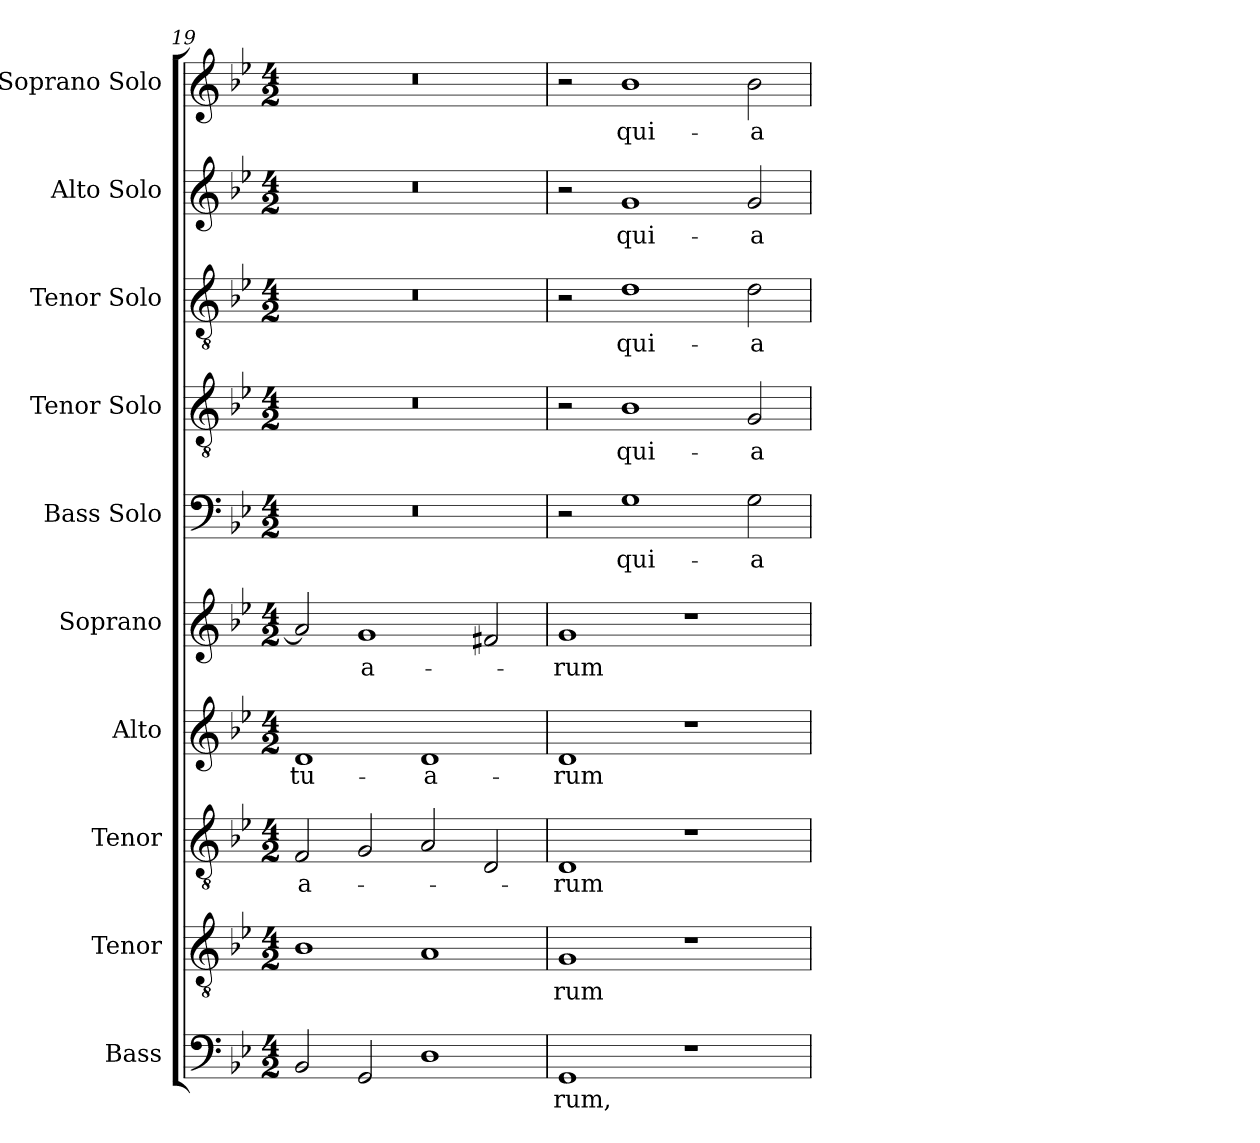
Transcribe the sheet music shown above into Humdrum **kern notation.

**kern	**text	**kern	**text	**kern	**text	**kern	**text	**kern	**text	**kern	**text	**kern	**text	**kern	**text	**kern	**text	**kern	**text
*part10	*part10	*part9	*part9	*part8	*part8	*part7	*part7	*part6	*part6	*part5	*part5	*part4	*part4	*part3	*part3	*part2	*part2	*part1	*part1
*staff10	*staff10	*staff9	*staff9	*staff8	*staff8	*staff7	*staff7	*staff6	*staff6	*staff5	*staff5	*staff4	*staff4	*staff3	*staff3	*staff2	*staff2	*staff1	*staff1
*I"Bass	*	*I"Tenor	*	*I"Tenor	*	*I"Alto	*	*I"Soprano	*	*I"Bass Solo	*	*I"Tenor Solo	*	*I"Tenor Solo	*	*I"Alto Solo	*	*I"Soprano Solo	*
*I'B.	*	*I'T.	*	*I'T.	*	*I'A.	*	*I'S.	*	*I'B.	*	*I'T.	*	*I'T.	*	*I'A.	*	*I'S.	*
*clefF4	*	*clefGv2	*	*clefGv2	*	*clefG2	*	*clefG2	*	*clefF4	*	*clefGv2	*	*clefGv2	*	*clefG2	*	*clefG2	*
*	*	*ITrd7c12	*	*ITrd7c12	*	*	*	*	*	*	*	*ITrd7c12	*	*ITrd7c12	*	*	*	*	*
*k[b-e-]	*	*k[b-e-]	*	*k[b-e-]	*	*k[b-e-]	*	*k[b-e-]	*	*k[b-e-]	*	*k[b-e-]	*	*k[b-e-]	*	*k[b-e-]	*	*k[b-e-]	*
*B-:	*	*B-:	*	*B-:	*	*B-:	*	*B-:	*	*B-:	*	*B-:	*	*B-:	*	*B-:	*	*B-:	*
*M4/2	*	*M4/2	*	*M4/2	*	*M4/2	*	*M4/2	*	*M4/2	*	*M4/2	*	*M4/2	*	*M4/2	*	*M4/2	*
=19	=19	=19	=19	=19	=19	=19	=19	=19	=19	=19	=19	=19	=19	=19	=19	=19	=19	=19	=19
!	!	!	!	!	!LO:LY:b:color=#000000	!	!	!	!	!	!	!	!	!	!	!	!	!	!
!	!	!	!	!	!	!	!LO:LY:b:color=#000000	!	!	!LO:N:vis=1	!	!LO:N:vis=1	!	!LO:N:vis=1	!	!LO:N:vis=1	!	!LO:N:vis=1	!
2BB-i/	.	1BB-i	.	2FFi/	-a-	1di	tu-	2ai/]	.	0r	.	0r	.	0r	.	0r	.	0r	.
!	!	!	!	!	!	!	!	!	!LO:LY:b:color=#000000	!	!	!	!	!	!	!	!	!	!
2GGi/	.	.	.	2GGi/	.	.	.	1gi	-a-	.	.	.	.	.	.	.	.	.	.
!	!	!	!	!	!	!	!LO:LY:b:color=#000000	!	!	!	!	!	!	!	!	!	!	!	!
1Di	.	1AAi	.	2AAi/	.	1di	-a-	.	.	.	.	.	.	.	.	.	.	.	.
.	.	.	.	2DDi/	.	.	.	2f#Xi/	.	.	.	.	.	.	.	.	.	.	.
=20	=20	=20	=20	=20	=20	=20	=20	=20	=20	=20	=20	=20	=20	=20	=20	=20	=20	=20	=20
!	!LO:LY:b:color=#000000	!	!	!	!	!	!	!	!	!	!	!	!	!	!	!	!	!	!
!	!	!	!LO:LY:b:color=#000000	!	!	!	!	!	!	!	!	!	!	!	!	!	!	!	!
!	!	!	!	!	!LO:LY:b:color=#000000	!	!	!	!	!	!	!	!	!	!	!	!	!	!
!	!	!	!	!	!	!	!LO:LY:b:color=#000000	!	!	!	!	!	!	!	!	!	!	!	!
!	!	!	!	!	!	!	!	!	!LO:LY:b:color=#000000	!	!	!	!	!	!	!	!	!	!
1GGi	-rum,	1GGi	-rum	1DDi	-rum	1di	-rum	1gi	-rum	2r	.	2r	.	2r	.	2r	.	2r	.
!	!	!	!	!	!	!	!	!	!	!	!LO:LY:b:color=#000000	!	!	!	!	!	!	!	!
!	!	!	!	!	!	!	!	!	!	!	!	!	!LO:LY:b:color=#000000	!	!	!	!	!	!
!	!	!	!	!	!	!	!	!	!	!	!	!	!	!	!LO:LY:b:color=#000000	!	!	!	!
!	!	!	!	!	!	!	!	!	!	!	!	!	!	!	!	!	!LO:LY:b:color=#000000	!	!
!	!	!	!	!	!	!	!	!	!	!	!	!	!	!	!	!	!	!	!LO:LY:b:color=#000000
.	.	.	.	.	.	.	.	.	.	1Gi	qui-	1BB-i	qui-	1Di	qui-	1gi	qui-	1b-i	qui-
1r	.	1r	.	1r	.	1r	.	1r	.	.	.	.	.	.	.	.	.	.	.
!	!	!	!	!	!	!	!	!	!	!	!LO:LY:b:color=#000000	!	!	!	!	!	!	!	!
!	!	!	!	!	!	!	!	!	!	!	!	!	!LO:LY:b:color=#000000	!	!	!	!	!	!
!	!	!	!	!	!	!	!	!	!	!	!	!	!	!	!LO:LY:b:color=#000000	!	!	!	!
!	!	!	!	!	!	!	!	!	!	!	!	!	!	!	!	!	!LO:LY:b:color=#000000	!	!
!	!	!	!	!	!	!	!	!	!	!	!	!	!	!	!	!	!	!	!LO:LY:b:color=#000000
.	.	.	.	.	.	.	.	.	.	2Gi\	-a	2GGi/	-a	2Di\	-a	2gi/	-a	2b-i\	-a
=	=	=	=	=	=	=	=	=	=	=	=	=	=	=	=	=	=	=	=
*-	*-	*-	*-	*-	*-	*-	*-	*-	*-	*-	*-	*-	*-	*-	*-	*-	*-	*-	*-
